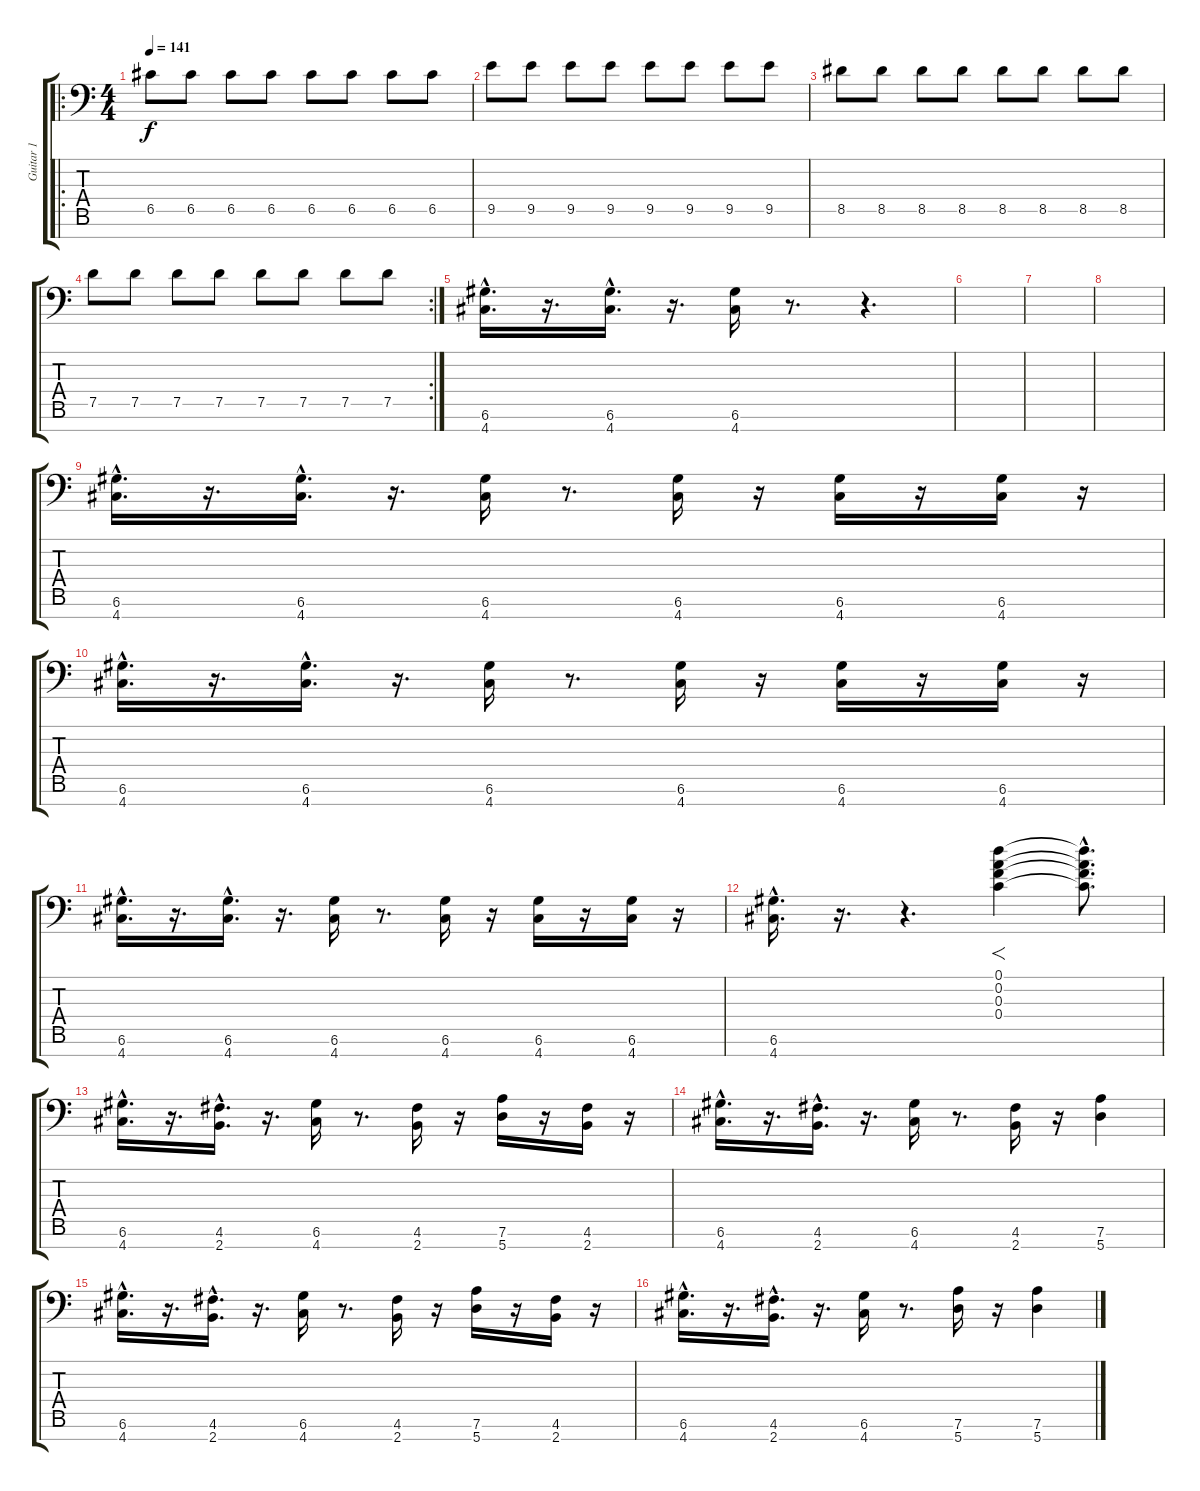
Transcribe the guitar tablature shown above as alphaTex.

\track ("Guitar 1" "Guitar 1") {instrument distortionguitar}
\staff {score tabs}
\tuning (D4 A3 F3 C3 G2 D2 A1) {hide}
\ro
\ts (4 4)
\tempo 141
\clef f4
\ks c
6.5.8{dy f} 6.5.8 6.5.8 6.5.8 6.5.8 6.5.8 6.5.8 6.5.8 |
9.5.8 9.5.8 9.5.8 9.5.8 9.5.8 9.5.8 9.5.8 9.5.8 |
8.5.8 8.5.8 8.5.8 8.5.8 8.5.8 8.5.8 8.5.8 8.5.8 |
\rc 2
7.5.8 7.5.8 7.5.8 7.5.8 7.5.8 7.5.8 7.5.8 7.5.8 |
(6.6{hac} 4.7{hac}).16{d} r.16{d} (6.6{hac} 4.7{hac}).16{d} r.16{d} (6.6 4.7).16 r.8{d} r.4{d} |
|
|
|
(6.6{hac} 4.7{hac}).16{d} r.16{d} (6.6{hac} 4.7{hac}).16{d} r.16{d} (6.6 4.7).16 r.8{d} (6.6 4.7).16 r.16 (6.6 4.7).16 r.16 (6.6 4.7).16 r.16 |
(6.6{hac} 4.7{hac}).16{d} r.16{d} (6.6{hac} 4.7{hac}).16{d} r.16{d} (6.6 4.7).16 r.8{d} (6.6 4.7).16 r.16 (6.6 4.7).16 r.16 (6.6 4.7).16 r.16 |
(6.6{hac} 4.7{hac}).16{d} r.16{d} (6.6{hac} 4.7{hac}).16{d} r.16{d} (6.6 4.7).16 r.8{d} (6.6 4.7).16 r.16 (6.6 4.7).16 r.16 (6.6 4.7).16 r.16 |
(6.6{hac} 4.7{hac}).16{d} r.16{d} r.4{d} (0.1 0.2 0.3 0.4).4{f} (0.1{hac t} 0.2{hac t} 0.3{hac t} 0.4{hac t}).8{d} |
(6.6{hac} 4.7{hac}).16{d} r.16{d} (4.6{hac} 2.7{hac}).16{d} r.16{d} (6.6 4.7).16 r.8{d} (4.6 2.7).16 r.16 (7.6 5.7).16 r.16 (4.6 2.7).16 r.16 |
(6.6{hac} 4.7{hac}).16{d} r.16{d} (4.6{hac} 2.7{hac}).16{d} r.16{d} (6.6 4.7).16 r.8{d} (4.6 2.7).16 r.16 (7.6 5.7).4 |
(6.6{hac} 4.7{hac}).16{d} r.16{d} (4.6{hac} 2.7{hac}).16{d} r.16{d} (6.6 4.7).16 r.8{d} (4.6 2.7).16 r.16 (7.6 5.7).16 r.16 (4.6 2.7).16 r.16 |
(6.6{hac} 4.7{hac}).16{d} r.16{d} (4.6{hac} 2.7{hac}).16{d} r.16{d} (6.6 4.7).16 r.8{d} (7.6 5.7).16 r.16 (7.6 5.7).4
